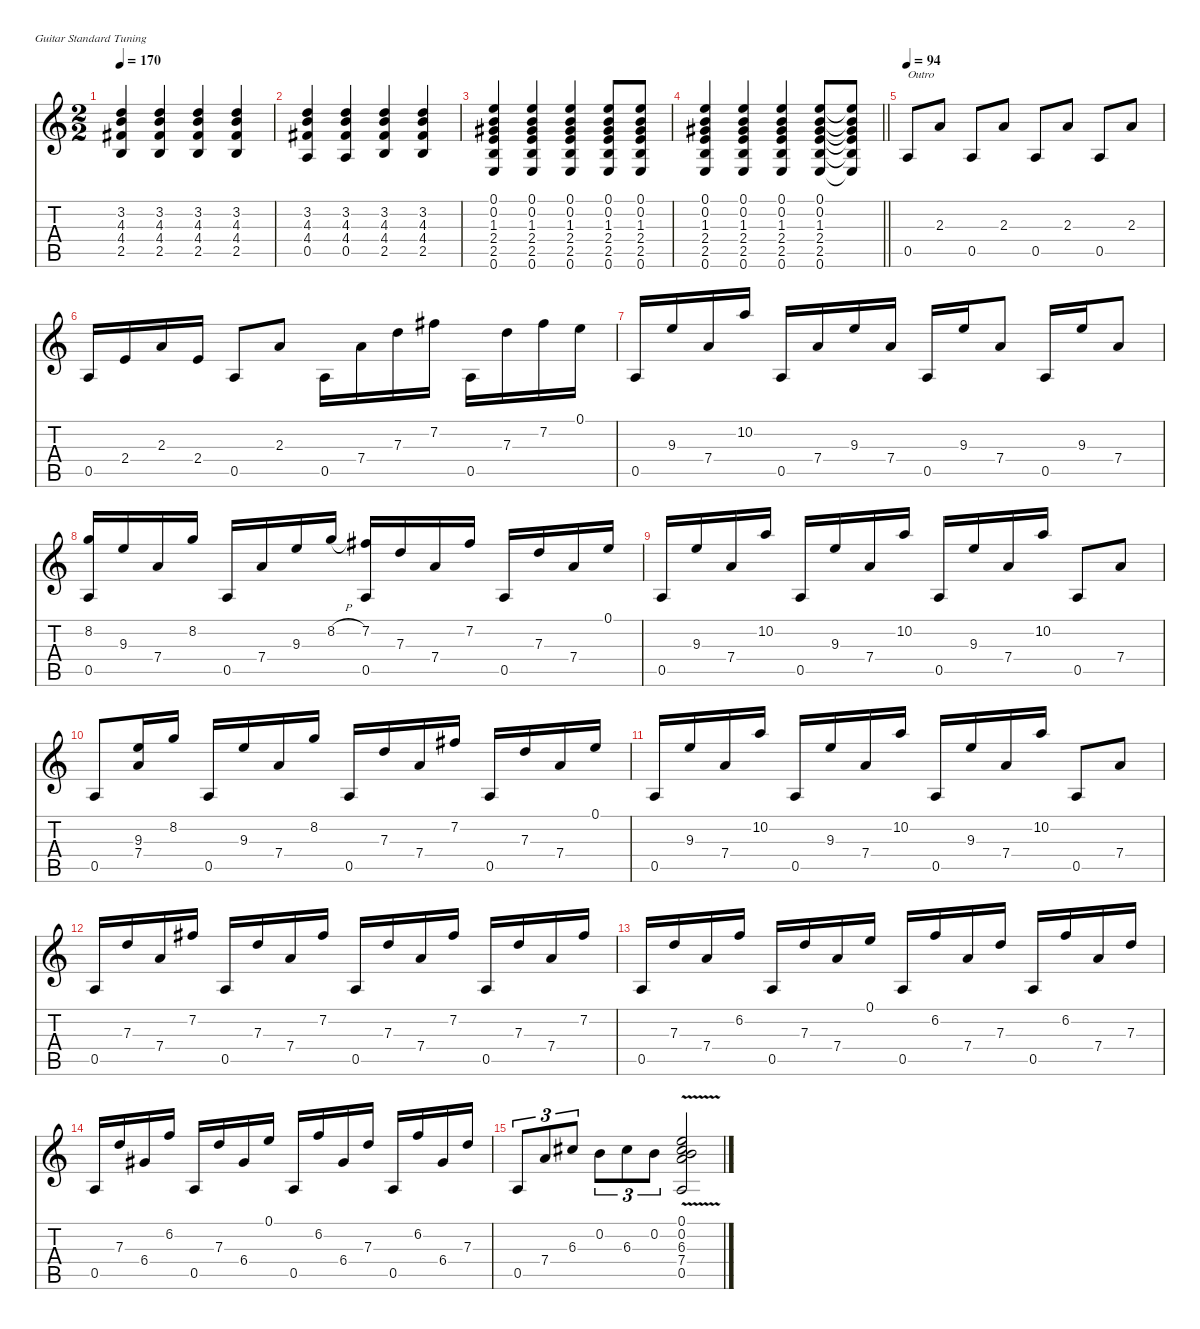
\defaultSystemsLayout 4
\hideDynamics
\bracketExtendMode nobrackets
\singleTrackTrackNamePolicy hidden
\multiTrackTrackNamePolicy hidden
\firstSystemTrackNameMode fullname
\firstSystemTrackNameOrientation horizontal
\otherSystemsTrackNameOrientation horizontal
\track ("Acoustic II" "s.guit.") {defaultSystemsLayout 6 instrument acousticguitarsteel}
\staff {score tabs}
\tuning (E4 B3 G3 D3 A2 E2)
\ts (2 2)
\tempo 170
\clef g2
\ks c
(3.2 4.3 4.4{acc #} 2.5).4{dy f beam Up} (3.2 4.3 4.4{acc #} 2.5).4{beam Up} (3.2 4.3 4.4{acc #} 2.5).4{beam Up} (3.2 4.3 4.4{acc #} 2.5).4{beam Up} |
(3.2 4.3 4.4{acc #} 0.5).4{beam Up} (3.2 4.3 4.4{acc #} 0.5).4{beam Up} (3.2 4.3 4.4{acc #} 2.5).4{beam Up} (3.2 4.3 4.4{acc #} 2.5).4{beam Up} |
(0.1 0.2 1.3{acc #} 2.4 2.5 0.6).4{beam Up} (0.1 0.2 1.3{acc #} 2.4 2.5 0.6).4{beam Up} (0.1 0.2 1.3{acc #} 2.4 2.5 0.6).4{beam Up} (0.1 0.2 1.3{acc #} 2.4 2.5 0.6).8{beam Up} (0.1 0.2 1.3{acc #} 2.4 2.5 0.6).8{beam Up} |
\barLineRight lightlight
(0.1 0.2 1.3{acc #} 2.4 2.5 0.6).4{beam Up} (0.1 0.2 1.3{acc #} 2.4 2.5 0.6).4{beam Up} (0.1 0.2 1.3{acc #} 2.4 2.5 0.6).4{beam Up} (0.1 0.2 1.3{acc #} 2.4 2.5 0.6).8{beam Up} (0.1{t} 0.2{t} 1.3{t acc #} 2.4{t} 2.5{t} 0.6{t}).8{beam Up} |
\tempo 94
0.5.8{txt "Outro" beam Up} 2.3.8{beam Up} 0.5.8{beam Up} 2.3.8{beam Up} 0.5.8{beam Up} 2.3.8{beam Up} 0.5.8{beam Up} 2.3.8{beam Up} |
0.5.16{beam Up} 2.4.16{beam Up} 2.3.16{beam Up} 2.4.16{beam Up} 0.5.8{beam Up} 2.3.8{beam Up} 0.5.16{beam Down} 7.4.16{beam Down} 7.3.16{beam Down} 7.2{acc #}.16{beam Down} 0.5.16{beam Down} 7.3.16{beam Down} 7.2{acc #}.16{beam Down} 0.1.16{beam Down} |
0.5.16{beam Up} 9.3.16{beam Up} 7.4.16{beam Up} 10.2.16{beam Up} 0.5.16{beam Up} 7.4.16{beam Up} 9.3.16{beam Up} 7.4.16{beam Up} 0.5.16{beam Up} 9.3.16{beam Up} 7.4.8{beam Up} 0.5.16{beam Up} 9.3.16{beam Up} 7.4.8{beam Up} |
(8.2 0.5).16{beam Up} 9.3.16{beam Up} 7.4.16{beam Up} 8.2.16{beam Up} 0.5.16{beam Up} 7.4.16{beam Up} 9.3.16{beam Up} 8.2{h}.16{beam Up} (7.2{acc #} 0.5).16{beam Up} 7.3.16{beam Up} 7.4.16{beam Up} 7.2{acc #}.16{beam Up} 0.5.16{beam Up} 7.3.16{beam Up} 7.4.16{beam Up} 0.1.16{beam Up} |
0.5.16{beam Up} 9.3.16{beam Up} 7.4.16{beam Up} 10.2.16{beam Up} 0.5.16{beam Up} 9.3.16{beam Up} 7.4.16{beam Up} 10.2.16{beam Up} 0.5.16{beam Up} 9.3.16{beam Up} 7.4.16{beam Up} 10.2.16{beam Up} 0.5.8{beam Up} 7.4.8{beam Up} |
0.5.8{beam Up} (9.3 7.4).16{beam Up} 8.2.16{beam Up} 0.5.16{beam Up} 9.3.16{beam Up} 7.4.16{beam Up} 8.2.16{beam Up} 0.5.16{beam Up} 7.3.16{beam Up} 7.4.16{beam Up} 7.2{acc #}.16{beam Up} 0.5.16{beam Up} 7.3.16{beam Up} 7.4.16{beam Up} 0.1.16{beam Up} |
0.5.16{beam Up} 9.3.16{beam Up} 7.4.16{beam Up} 10.2.16{beam Up} 0.5.16{beam Up} 9.3.16{beam Up} 7.4.16{beam Up} 10.2.16{beam Up} 0.5.16{beam Up} 9.3.16{beam Up} 7.4.16{beam Up} 10.2.16{beam Up} 0.5.8{beam Up} 7.4.8{beam Up} |
0.5.16{beam Up} 7.3.16{beam Up} 7.4.16{beam Up} 7.2{acc #}.16{beam Up} 0.5.16{beam Up} 7.3.16{beam Up} 7.4.16{beam Up} 7.2{acc #}.16{beam Up} 0.5.16{beam Up} 7.3.16{beam Up} 7.4.16{beam Up} 7.2{acc #}.16{beam Up} 0.5.16{beam Up} 7.3.16{beam Up} 7.4.16{beam Up} 7.2{acc #}.16{beam Up} |
0.5.16{beam Up} 7.3.16{beam Up} 7.4.16{beam Up} 6.2.16{beam Up} 0.5.16{beam Up} 7.3.16{beam Up} 7.4.16{beam Up} 0.1.16{beam Up} 0.5.16{beam Up} 6.2.16{beam Up} 7.4.16{beam Up} 7.3.16{beam Up} 0.5.16{beam Up} 6.2.16{beam Up} 7.4.16{beam Up} 7.3.16{beam Up} |
0.5.16{beam Up} 7.3.16{beam Up} 6.4{acc #}.16{beam Up} 6.2.16{beam Up} 0.5.16{beam Up} 7.3.16{beam Up} 6.4{acc #}.16{beam Up} 0.1.16{beam Up} 0.5.16{beam Up} 6.2.16{beam Up} 6.4{acc #}.16{beam Up} 7.3.16{beam Up} 0.5.16{beam Up} 6.2.16{beam Up} 6.4{acc #}.16{beam Up} 7.3.16{beam Up} |
0.5.8{tu (3 2) beam Up} 7.4.8{tu (3 2) beam Up} 6.3{acc #}.8{tu (3 2) beam Up} 0.2.8{tu (3 2) beam Down} 6.3{acc #}.8{tu (3 2) beam Down} 0.2.8{tu (3 2) beam Down} (0.1{v} 0.2{v} 6.3{v acc #} 7.4{v} 0.5{v}).2{beam Up}
